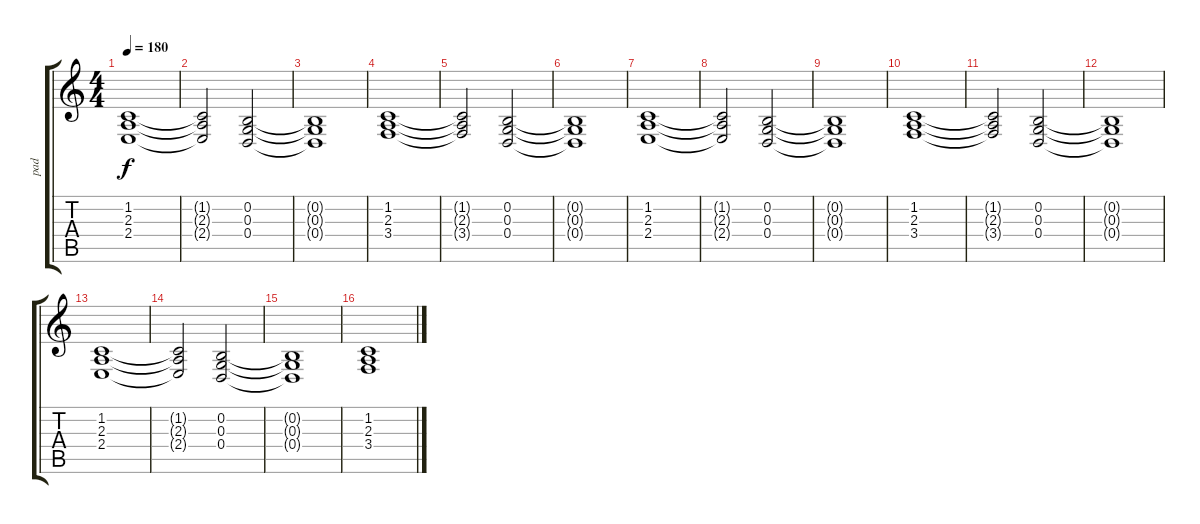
\track ("pad" "pad") {instrument fx6goblins}
\staff {score tabs}
\tuning (E4 B3 G3 D3 A2 E2) {hide}
\ts (4 4)
\tempo 180
\clef g2
\ks c
(1.2 2.3 2.4).1{dy f} |
(1.2{t} 2.3{t} 2.4{t}).2 (0.2 0.3 0.4).2 |
(0.2{t} 0.3{t} 0.4{t}).1 |
(1.2 2.3 3.4).1 |
(1.2{t} 2.3{t} 3.4{t}).2 (0.2 0.3 0.4).2 |
(0.2{t} 0.3{t} 0.4{t}).1 |
(1.2 2.3 2.4).1 |
(1.2{t} 2.3{t} 2.4{t}).2 (0.2 0.3 0.4).2 |
(0.2{t} 0.3{t} 0.4{t}).1 |
(1.2 2.3 3.4).1 |
(1.2{t} 2.3{t} 3.4{t}).2 (0.2 0.3 0.4).2 |
(0.2{t} 0.3{t} 0.4{t}).1 |
(1.2 2.3 2.4).1 |
(1.2{t} 2.3{t} 2.4{t}).2 (0.2 0.3 0.4).2 |
(0.2{t} 0.3{t} 0.4{t}).1 |
(1.2 2.3 3.4).1
